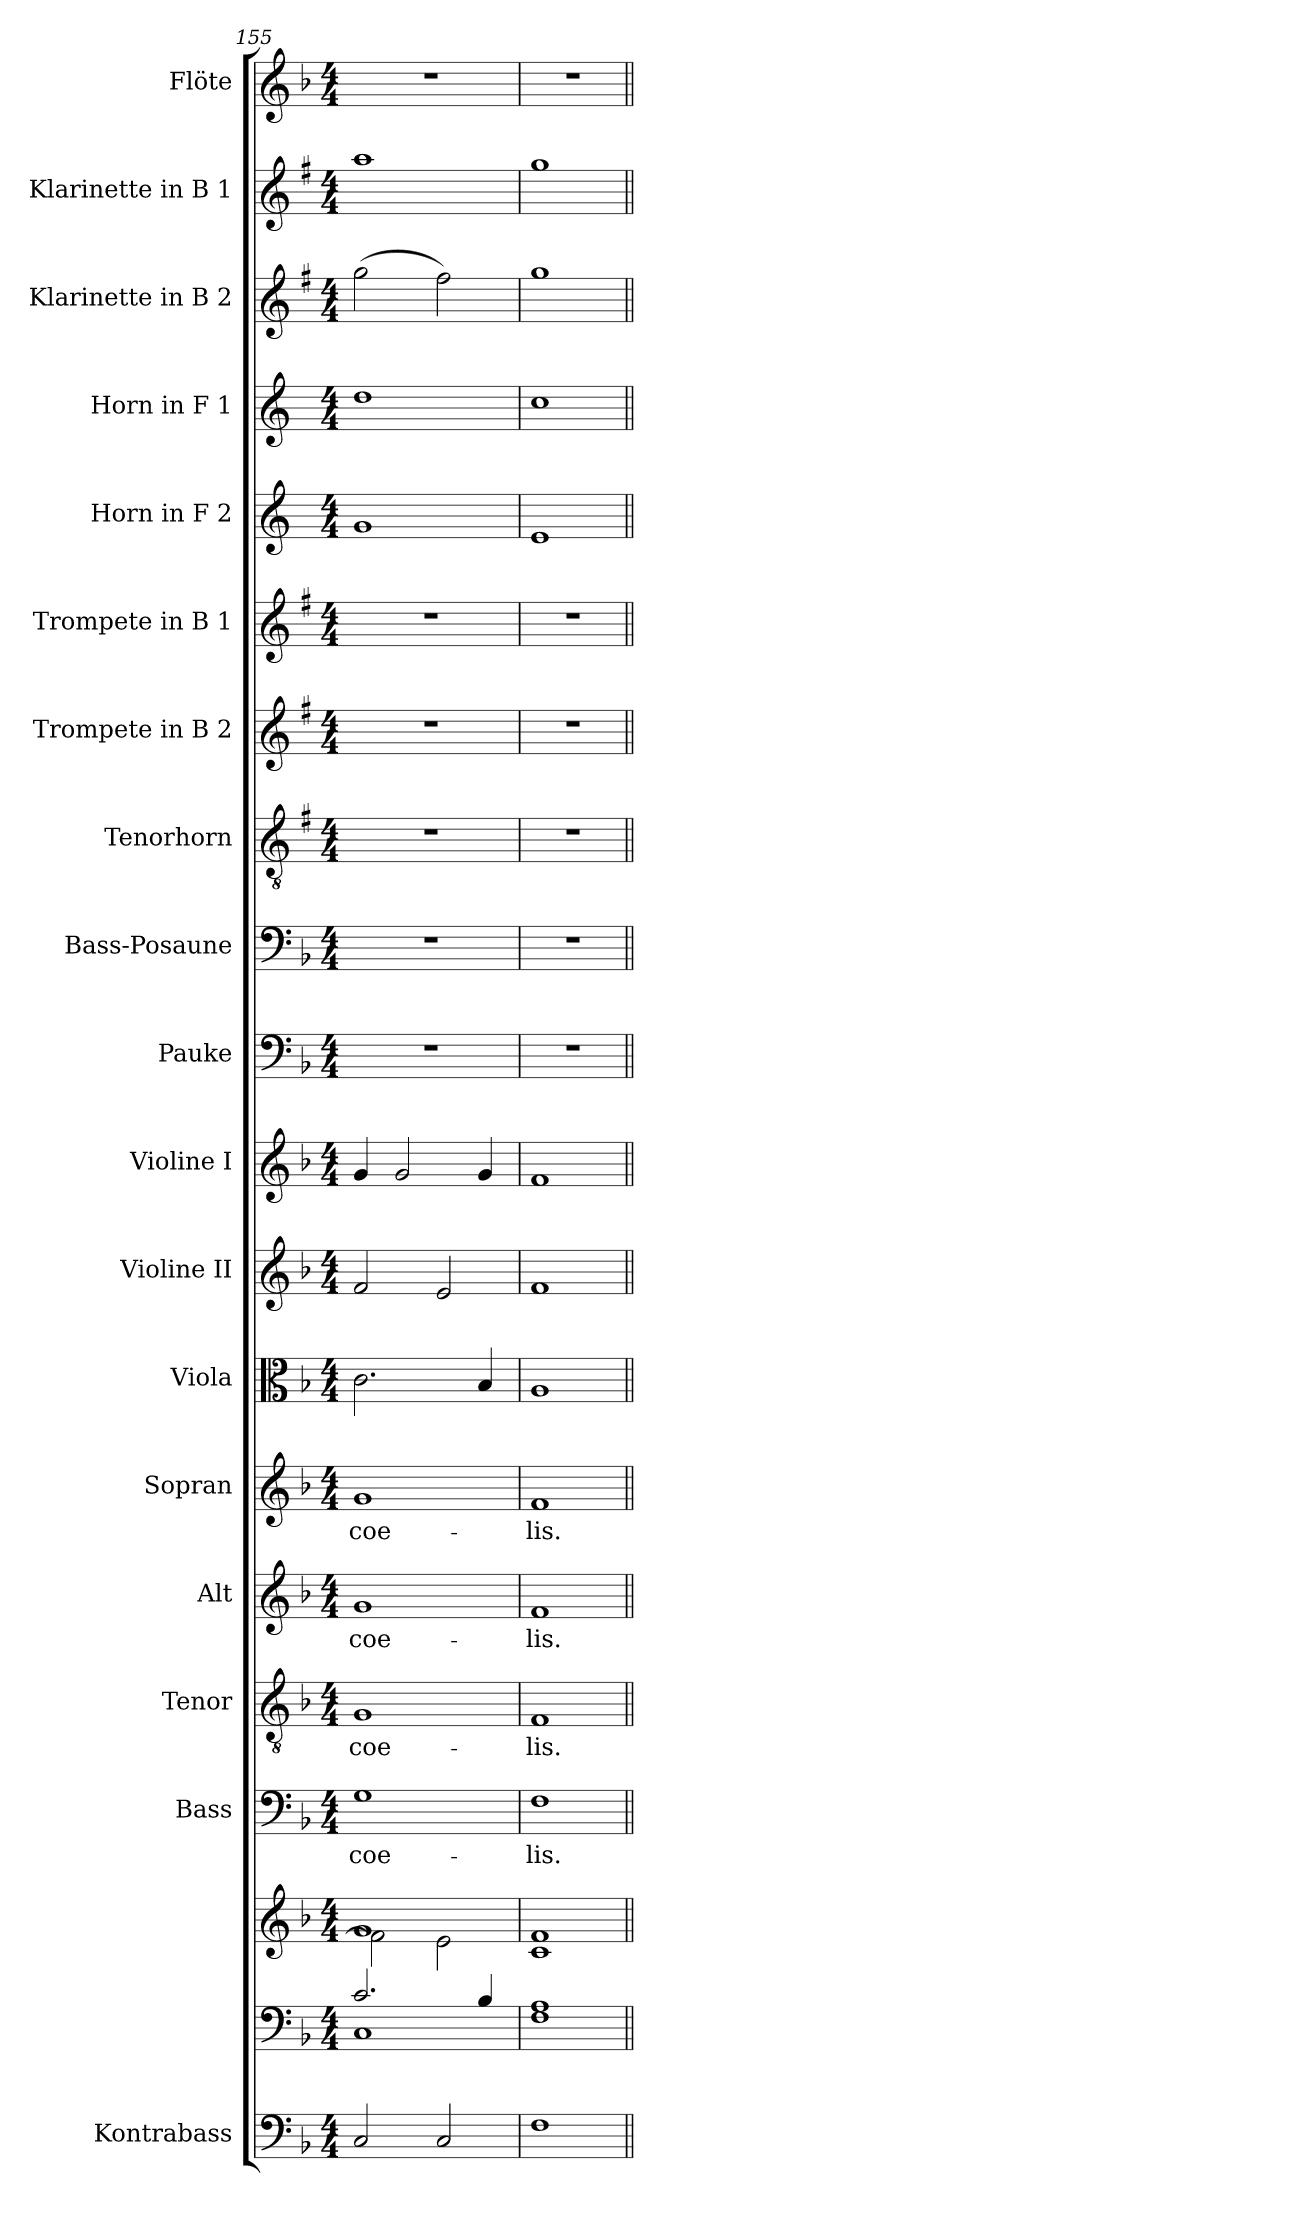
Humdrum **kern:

**kern	**kern	**kern	**kern	**text	**kern	**text	**kern	**text	**kern	**text	**kern	**kern	**kern	**kern	**kern	**kern	**kern	**kern	**kern	**kern	**kern	**kern	**kern
*part19	*part18	*part18	*part17	*part17	*part16	*part16	*part15	*part15	*part14	*part14	*part13	*part12	*part11	*part10	*part9	*part8	*part7	*part6	*part5	*part4	*part3	*part2	*part1
*staff20	*staff19	*staff18	*staff17	*staff17	*staff16	*staff16	*staff15	*staff15	*staff14	*staff14	*staff13	*staff12	*staff11	*staff10	*staff9	*staff8	*staff7	*staff6	*staff5	*staff4	*staff3	*staff2	*staff1
*I"Kontrabass	*	*	*I"Bass	*	*I"Tenor	*	*I"Alt	*	*I"Sopran	*	*I"Viola	*I"Violine II	*I"Violine I	*I"Pauke	*I"Bass-Posaune	*I"Tenorhorn	*I"Trompete in B 2	*I"Trompete in B 1	*I"Horn in F 2	*I"Horn in F 1	*I"Klarinette in B 2	*I"Klarinette in B 1	*I"Flöte
*I'Kb.	*	*	*I'B	*	*I'T	*	*I'A	*	*I'S	*	*I'Vla.	*I'Vl. II	*I'Vl. I	*I'Pk.	*I'B. Pos.	*I'T	*	*	*I'Hrn. 2	*I'Hrn. 1	*	*	*I'Fl.
*clefF4	*clefF4	*clefG2	*clefF4	*	*clefGv2	*	*clefG2	*	*clefG2	*	*clefC3	*clefG2	*clefG2	*clefF4	*clefF4	*clefGv2	*clefG2	*clefG2	*clefG2	*clefG2	*clefG2	*clefG2	*clefG2
*ITrd7c12	*	*	*	*	*	*	*	*	*	*	*	*	*	*	*	*ITrd1c2	*ITrd1c2	*ITrd1c2	*ITrd4c7	*ITrd4c7	*ITrd1c2	*ITrd1c2	*
*k[b-]	*k[b-]	*k[b-]	*k[b-]	*	*k[b-]	*	*k[b-]	*	*k[b-]	*	*k[b-]	*k[b-]	*k[b-]	*k[b-]	*k[b-]	*k[b-]	*k[b-]	*k[b-]	*k[b-]	*k[b-]	*k[b-]	*k[b-]	*k[b-]
*F:	*F:	*F:	*F:	*	*F:	*	*F:	*	*F:	*	*F:	*F:	*F:	*F:	*F:	*F:	*F:	*F:	*F:	*F:	*F:	*F:	*F:
*M4/4	*M4/4	*M4/4	*M4/4	*	*M4/4	*	*M4/4	*	*M4/4	*	*M4/4	*M4/4	*M4/4	*M4/4	*M4/4	*M4/4	*M4/4	*M4/4	*M4/4	*M4/4	*M4/4	*M4/4	*M4/4
=155	=155	=155	=155	=155	=155	=155	=155	=155	=155	=155	=155	=155	=155	=155	=155	=155	=155	=155	=155	=155	=155	=155	=155
*	*^	*^	*	*	*	*	*	*	*	*	*	*	*	*	*	*	*	*	*	*	*	*	*
!	!	!	!	!	!	!LO:LY:b	!	!LO:LY:b	!	!LO:LY:b	!	!LO:LY:b	!	!	!	!	!	!	!	!	!	!	!	!	!
2CC/	2.c/	1C	1g	2f\]	1G	coe-	1G	coe-	1g	coe-	1g	coe-	2.c\	2f/	4g/	1r	1r	1r	1r	1r	1c	1g	(>2ff\	1gg	1r
.	.	.	.	.	.	.	.	.	.	.	.	.	.	.	2g/	.	.	.	.	.	.	.	.	.	.
2CC/	.	.	.	2e\	.	.	.	.	.	.	.	.	.	2e/	.	.	.	.	.	.	.	.	2ee\)	.	.
.	4B-/	.	.	.	.	.	.	.	.	.	.	.	4B-/	.	4g/	.	.	.	.	.	.	.	.	.	.
=156	=156	=156	=156	=156	=156	=156	=156	=156	=156	=156	=156	=156	=156	=156	=156	=156	=156	=156	=156	=156	=156	=156	=156	=156	=156
!	!	!	!	!	!	!LO:LY:b	!	!LO:LY:b	!	!LO:LY:b	!	!LO:LY:b	!	!	!	!	!	!	!	!	!	!	!	!	!
1FF	1A	1F	1f	1c	1F	-lis.	1F	-lis.	1f	-lis.	1f	-lis.	1A	1f	1f	1r	1r	1r	1r	1r	1A	1f	1ff	1ff	1r
*	*v	*v	*	*	*	*	*	*	*	*	*	*	*	*	*	*	*	*	*	*	*	*	*	*	*
*	*	*v	*v	*	*	*	*	*	*	*	*	*	*	*	*	*	*	*	*	*	*	*	*	*
=||	=||	=||	=||	=||	=||	=||	=||	=||	=||	=||	=||	=||	=||	=||	=||	=||	=||	=||	=||	=||	=||	=||	=||
*-	*-	*-	*-	*-	*-	*-	*-	*-	*-	*-	*-	*-	*-	*-	*-	*-	*-	*-	*-	*-	*-	*-	*-
